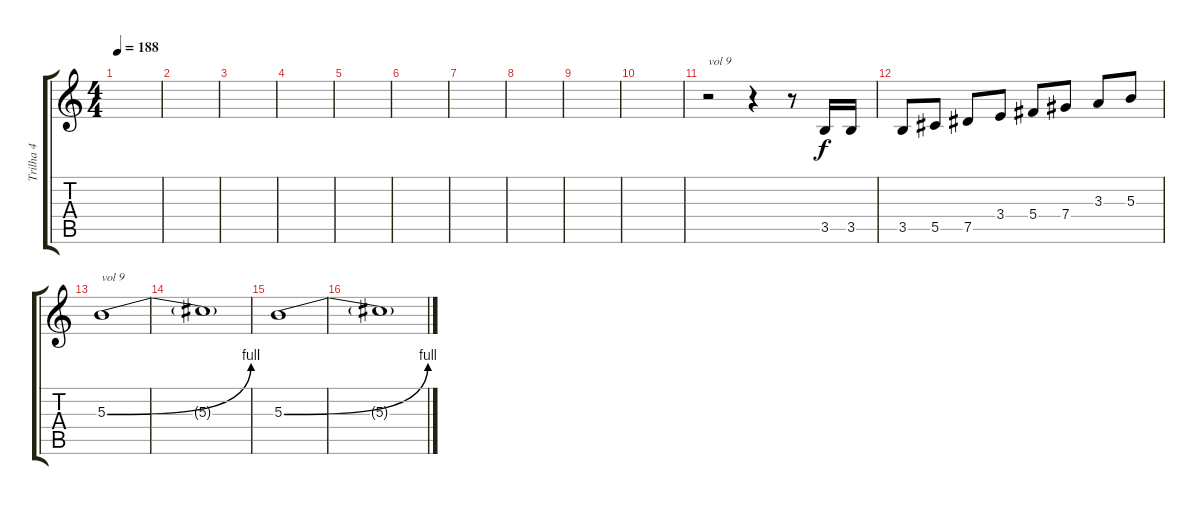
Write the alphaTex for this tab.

\track ("Trilha 4" "Trilha 4") {instrument overdrivenguitar}
\staff {score tabs}
\tuning (Eb4 Bb3 Gb3 Db3 Ab2 Eb2) {hide}
\ts (4 4)
\tempo 188
\clef g2
\ks c
|
|
|
|
|
|
|
|
|
|
r.2{txt "vol 9" volume 9} r.4 r.8 3.5.16 3.5.16 |
3.5.8 5.5.8 7.5.8 3.4.8 5.4.8 7.4.8 3.3.8 5.3.8 |
5.3{be (bend 0 0 60 4)}.1{txt "vol 9" volume 9} |
5.3{t}.1 |
5.3{be (bend 0 0 60 4)}.1 |
5.3{t}.1
